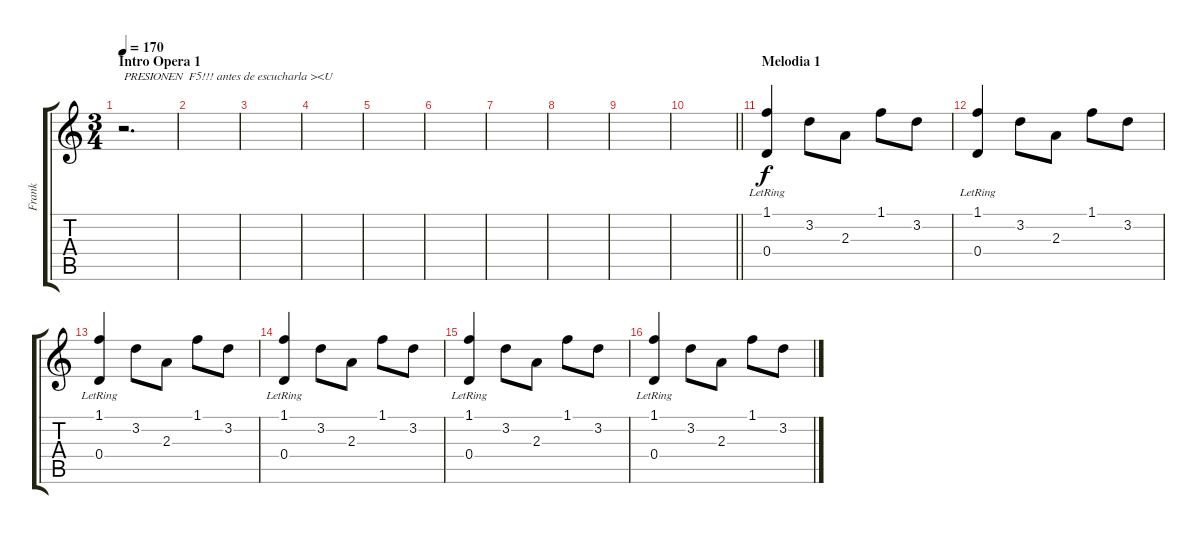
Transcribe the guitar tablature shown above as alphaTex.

\track ("Frank" "Frank") {instrument acousticguitarsteel}
\staff {score tabs}
\tuning (E4 B3 G3 D3 A2 E2) {hide}
\ts (3 4)
\section ("" "Intro Opera 1")
\tempo 170
\clef g2
\ks c
r.2{d txt "PRESIONEN  F5!!! antes de escucharla ><U" dy f instrument acousticguitarsteel} |
|
|
|
|
|
|
|
|
\barLineRight lightlight
|
\section ("" "Melodia 1")
(1.1 0.4{lr}).4 3.2.8 2.3.8 1.1.8 3.2.8 |
(1.1 0.4{lr}).4 3.2.8 2.3.8 1.1.8 3.2.8 |
(1.1 0.4{lr}).4 3.2.8 2.3.8 1.1.8 3.2.8 |
(1.1 0.4{lr}).4 3.2.8 2.3.8 1.1.8 3.2.8 |
(1.1 0.4{lr}).4 3.2.8 2.3.8 1.1.8 3.2.8 |
(1.1 0.4{lr}).4 3.2.8 2.3.8 1.1.8 3.2.8
